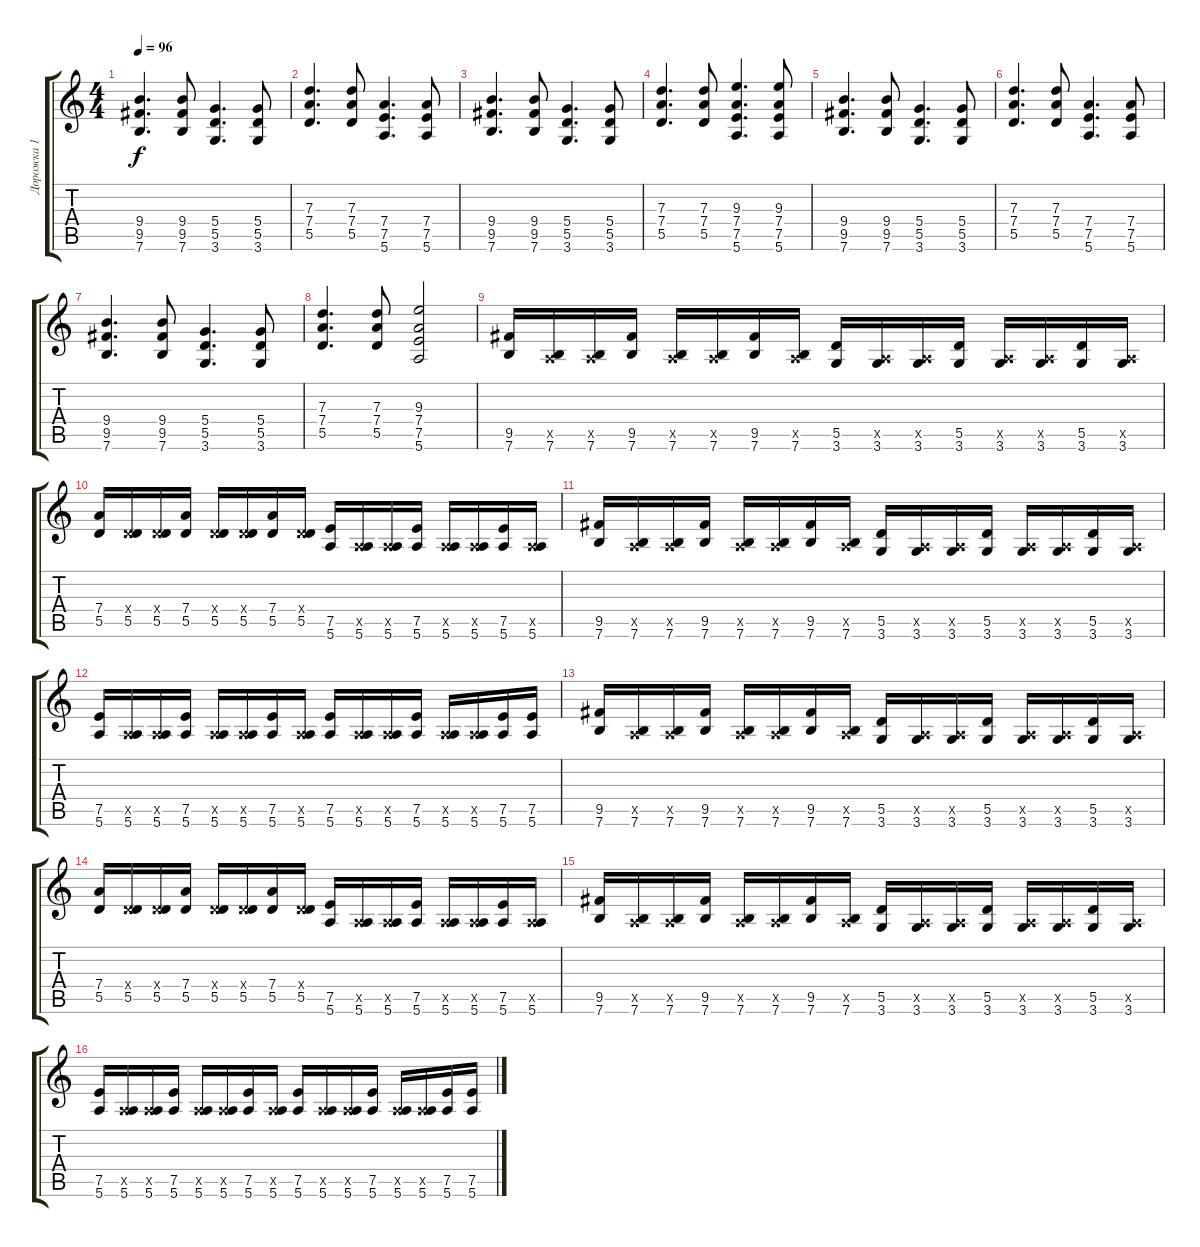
\track ("Дорожка 1" "Дорожка 1") {instrument overdrivenguitar}
\staff {score tabs}
\tuning (E4 B3 G3 D3 A2 E2) {hide}
\ts (4 4)
\tempo 96
\clef g2
\ks c
(9.4 9.5 7.6).4{d dy f} (9.4 9.5 7.6).8 (5.4 5.5 3.6).4{d} (5.4 5.5 3.6).8 |
(7.3 7.4 5.5).4{d} (7.3 7.4 5.5).8 (7.4 7.5 5.6).4{d} (7.4 7.5 5.6).8 |
(9.4 9.5 7.6).4{d} (9.4 9.5 7.6).8 (5.4 5.5 3.6).4{d} (5.4 5.5 3.6).8 |
(7.3 7.4 5.5).4{d} (7.3 7.4 5.5).8 (9.3 7.4 7.5 5.6).4{d} (9.3 7.4 7.5 5.6).8 |
(9.4 9.5 7.6).4{d} (9.4 9.5 7.6).8 (5.4 5.5 3.6).4{d} (5.4 5.5 3.6).8 |
(7.3 7.4 5.5).4{d} (7.3 7.4 5.5).8 (7.4 7.5 5.6).4{d} (7.4 7.5 5.6).8 |
(9.4 9.5 7.6).4{d} (9.4 9.5 7.6).8 (5.4 5.5 3.6).4{d} (5.4 5.5 3.6).8 |
(7.3 7.4 5.5).4{d} (7.3 7.4 5.5).8 (9.3 7.4 7.5 5.6).2 |
(9.5 7.6).16 (0.5{x} 7.6).16 (0.5{x} 7.6).16 (9.5 7.6).16 (0.5{x} 7.6).16 (0.5{x} 7.6).16 (9.5 7.6).16 (0.5{x} 7.6).16 (5.5 3.6).16 (0.5{x} 3.6).16 (0.5{x} 3.6).16 (5.5 3.6).16 (0.5{x} 3.6).16 (0.5{x} 3.6).16 (5.5 3.6).16 (0.5{x} 3.6).16 |
(7.4 5.5).16 (0.4{x} 5.5).16 (0.4{x} 5.5).16 (7.4 5.5).16 (0.4{x} 5.5).16 (0.4{x} 5.5).16 (7.4 5.5).16 (0.4{x} 5.5).16 (7.5 5.6).16 (0.5{x} 5.6).16 (0.5{x} 5.6).16 (7.5 5.6).16 (0.5{x} 5.6).16 (0.5{x} 5.6).16 (7.5 5.6).16 (0.5{x} 5.6).16 |
(9.5 7.6).16 (0.5{x} 7.6).16 (0.5{x} 7.6).16 (9.5 7.6).16 (0.5{x} 7.6).16 (0.5{x} 7.6).16 (9.5 7.6).16 (0.5{x} 7.6).16 (5.5 3.6).16 (0.5{x} 3.6).16 (0.5{x} 3.6).16 (5.5 3.6).16 (0.5{x} 3.6).16 (0.5{x} 3.6).16 (5.5 3.6).16 (0.5{x} 3.6).16 |
(7.5 5.6).16 (0.5{x} 5.6).16 (0.5{x} 5.6).16 (7.5 5.6).16 (0.5{x} 5.6).16 (0.5{x} 5.6).16 (7.5 5.6).16 (0.5{x} 5.6).16 (7.5 5.6).16 (0.5{x} 5.6).16 (0.5{x} 5.6).16 (7.5 5.6).16 (0.5{x} 5.6).16 (0.5{x} 5.6).16 (7.5 5.6).16 (7.5 5.6).16 |
(9.5 7.6).16 (0.5{x} 7.6).16 (0.5{x} 7.6).16 (9.5 7.6).16 (0.5{x} 7.6).16 (0.5{x} 7.6).16 (9.5 7.6).16 (0.5{x} 7.6).16 (5.5 3.6).16 (0.5{x} 3.6).16 (0.5{x} 3.6).16 (5.5 3.6).16 (0.5{x} 3.6).16 (0.5{x} 3.6).16 (5.5 3.6).16 (0.5{x} 3.6).16 |
(7.4 5.5).16 (0.4{x} 5.5).16 (0.4{x} 5.5).16 (7.4 5.5).16 (0.4{x} 5.5).16 (0.4{x} 5.5).16 (7.4 5.5).16 (0.4{x} 5.5).16 (7.5 5.6).16 (0.5{x} 5.6).16 (0.5{x} 5.6).16 (7.5 5.6).16 (0.5{x} 5.6).16 (0.5{x} 5.6).16 (7.5 5.6).16 (0.5{x} 5.6).16 |
(9.5 7.6).16 (0.5{x} 7.6).16 (0.5{x} 7.6).16 (9.5 7.6).16 (0.5{x} 7.6).16 (0.5{x} 7.6).16 (9.5 7.6).16 (0.5{x} 7.6).16 (5.5 3.6).16 (0.5{x} 3.6).16 (0.5{x} 3.6).16 (5.5 3.6).16 (0.5{x} 3.6).16 (0.5{x} 3.6).16 (5.5 3.6).16 (0.5{x} 3.6).16 |
(7.5 5.6).16 (0.5{x} 5.6).16 (0.5{x} 5.6).16 (7.5 5.6).16 (0.5{x} 5.6).16 (0.5{x} 5.6).16 (7.5 5.6).16 (0.5{x} 5.6).16 (7.5 5.6).16 (0.5{x} 5.6).16 (0.5{x} 5.6).16 (7.5 5.6).16 (0.5{x} 5.6).16 (0.5{x} 5.6).16 (7.5 5.6).16 (7.5 5.6).16
